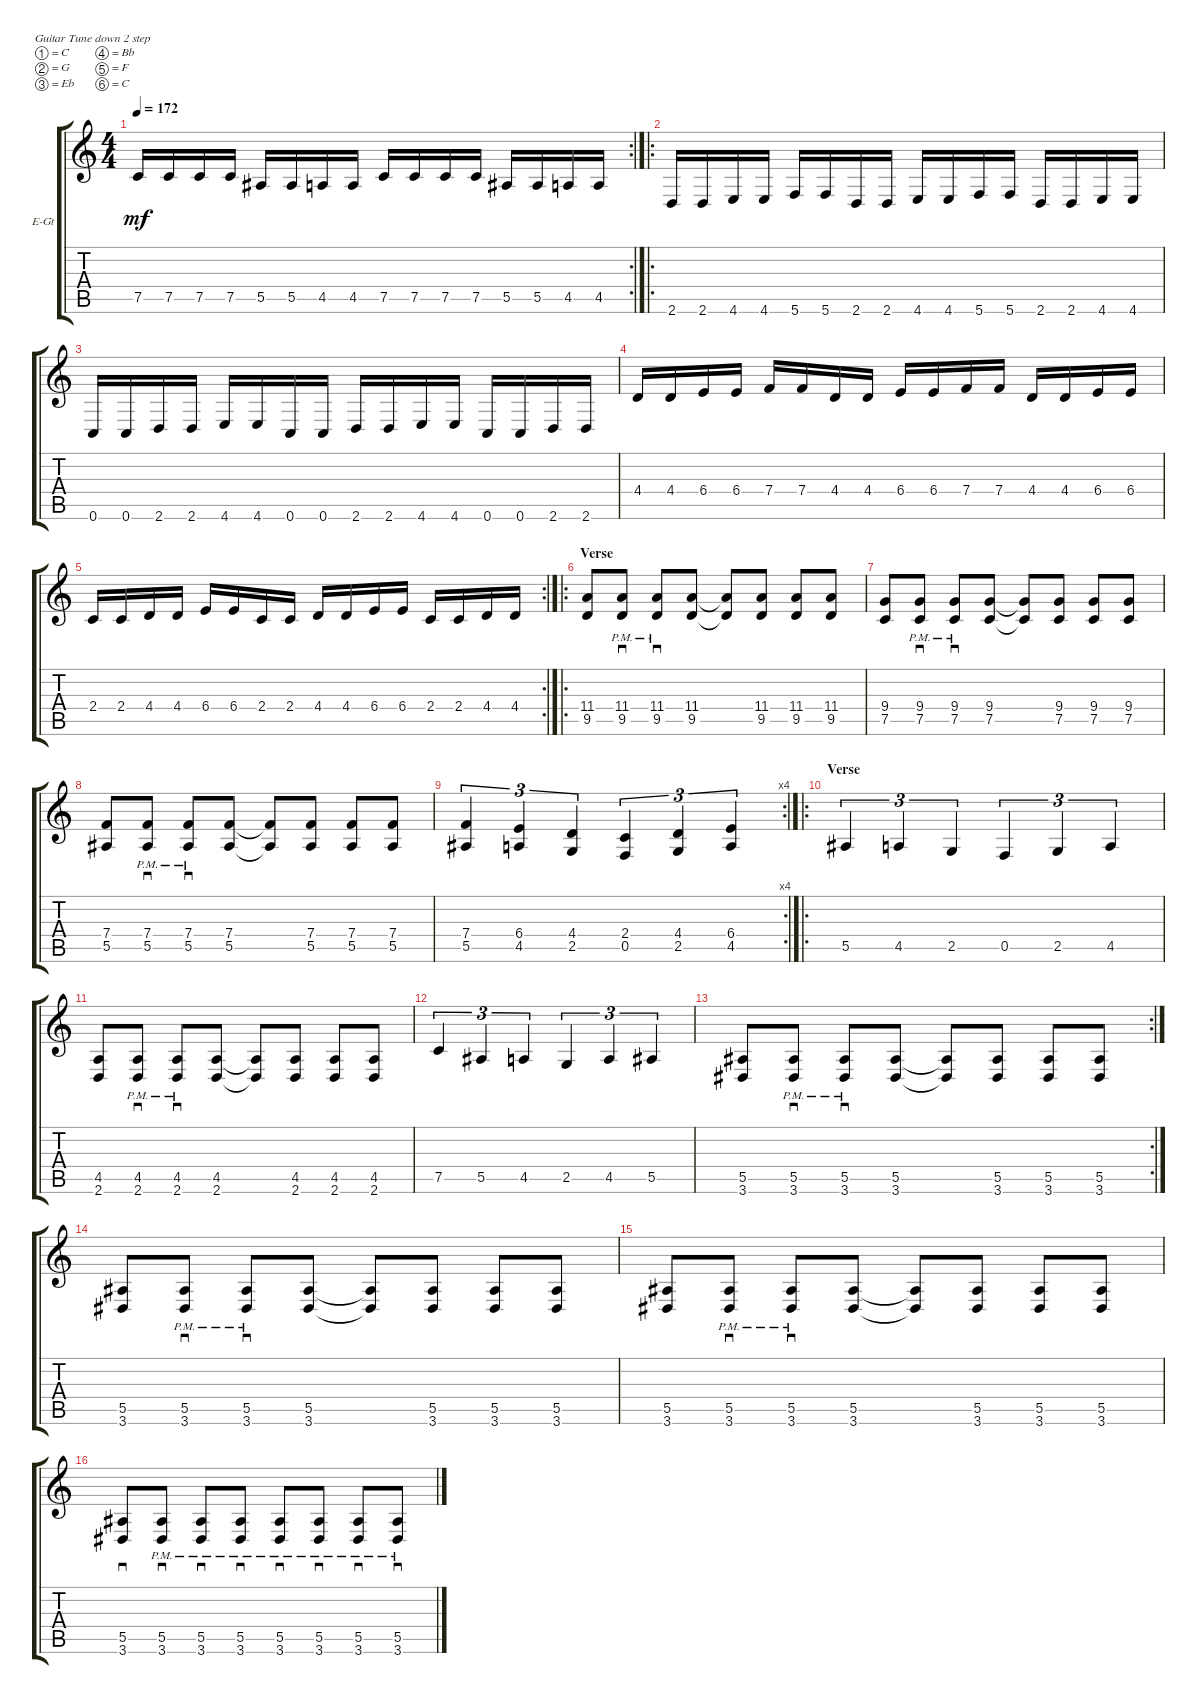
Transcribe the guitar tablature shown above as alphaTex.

\bracketExtendMode groupsimilarinstruments
\firstSystemTrackNameOrientation horizontal
\otherSystemsTrackNameOrientation horizontal
\track ("Rhythm Guitar" "E-Gt") {instrument distortionguitar}
\staff {score tabs}
\tuning (C4 G3 Eb3 Bb2 F2 C2)
\rc 2
\ts (4 4)
\tempo 172
\clef g2
\ks c
7.5.16{dy mf} 7.5.16 7.5.16 7.5.16 5.5{acc #}.16 5.5{acc #}.16 4.5.16 4.5.16 7.5.16 7.5.16 7.5.16 7.5.16 5.5{acc #}.16 5.5{acc #}.16 4.5.16 4.5.16 |
\ro
2.6.16 2.6.16 4.6.16 4.6.16 5.6.16 5.6.16 2.6.16 2.6.16 4.6.16 4.6.16 5.6.16 5.6.16 2.6.16 2.6.16 4.6.16 4.6.16 |
0.6.16 0.6.16 2.6.16 2.6.16 4.6.16 4.6.16 0.6.16 0.6.16 2.6.16 2.6.16 4.6.16 4.6.16 0.6.16 0.6.16 2.6.16 2.6.16 |
4.4.16 4.4.16 6.4.16 6.4.16 7.4.16 7.4.16 4.4.16 4.4.16 6.4.16 6.4.16 7.4.16 7.4.16 4.4.16 4.4.16 6.4.16 6.4.16 |
\rc 2
2.4.16 2.4.16 4.4.16 4.4.16 6.4.16 6.4.16 2.4.16 2.4.16 4.4.16 4.4.16 6.4.16 6.4.16 2.4.16 2.4.16 4.4.16 4.4.16 |
\ro
\section ("" "Verse")
(9.5 11.4).8 (9.5{pm} 11.4{pm}).8{sd} (9.5{pm} 11.4{pm}).8{sd} (9.5 11.4).8 (9.5{t} 11.4{t}).8 (9.5 11.4).8 (9.5 11.4).8 (9.5 11.4).8 |
(7.5 9.4).8 (7.5{pm} 9.4{pm}).8{sd} (7.5{pm} 9.4{pm}).8{sd} (7.5 9.4).8 (7.5{t} 9.4{t}).8 (7.5 9.4).8 (7.5 9.4).8 (7.5 9.4).8 |
(5.5{acc #} 7.4).8 (5.5{pm acc #} 7.4{pm}).8{sd} (5.5{pm acc #} 7.4{pm}).8{sd} (5.5{acc #} 7.4).8 (5.5{t acc #} 7.4{t}).8 (5.5{acc #} 7.4).8 (5.5{acc #} 7.4).8 (5.5{acc #} 7.4).8 |
\rc 4
(5.5{acc #} 7.4).4{tu (3 2)} (4.5 6.4).4{tu (3 2)} (2.5 4.4).4{tu (3 2)} (0.5 2.4).4{tu (3 2)} (2.5 4.4).4{tu (3 2)} (4.5 6.4).4{tu (3 2)} |
\ro
\section ("" "Verse")
5.5{acc #}.4{tu (3 2)} 4.5.4{tu (3 2)} 2.5.4{tu (3 2)} 0.5.4{tu (3 2)} 2.5.4{tu (3 2)} 4.5.4{tu (3 2)} |
(2.6 4.5).8 (2.6{pm} 4.5{pm}).8{sd} (2.6{pm} 4.5{pm}).8{sd} (2.6 4.5).8 (2.6{t} 4.5{t}).8 (2.6 4.5).8 (2.6 4.5).8 (2.6 4.5).8 |
7.5.4{tu (3 2)} 5.5{acc #}.4{tu (3 2)} 4.5.4{tu (3 2)} 2.5.4{tu (3 2)} 4.5.4{tu (3 2)} 5.5{acc #}.4{tu (3 2)} |
\rc 2
(3.6{acc #} 5.5{acc #}).8 (3.6{pm acc #} 5.5{pm acc #}).8{sd} (3.6{pm acc #} 5.5{pm acc #}).8{sd} (3.6{acc #} 5.5{acc #}).8 (3.6{t acc #} 5.5{t acc #}).8 (3.6{acc #} 5.5{acc #}).8 (3.6{acc #} 5.5{acc #}).8 (3.6{acc #} 5.5{acc #}).8 |
(3.6{acc #} 5.5{acc #}).8 (3.6{pm acc #} 5.5{pm acc #}).8{sd} (3.6{pm acc #} 5.5{pm acc #}).8{sd} (3.6{acc #} 5.5{acc #}).8 (3.6{t acc #} 5.5{t acc #}).8 (3.6{acc #} 5.5{acc #}).8 (3.6{acc #} 5.5{acc #}).8 (3.6{acc #} 5.5{acc #}).8 |
(3.6{acc #} 5.5{acc #}).8 (3.6{pm acc #} 5.5{pm acc #}).8{sd} (3.6{pm acc #} 5.5{pm acc #}).8{sd} (3.6{acc #} 5.5{acc #}).8 (3.6{t acc #} 5.5{t acc #}).8 (3.6{acc #} 5.5{acc #}).8 (3.6{acc #} 5.5{acc #}).8 (3.6{acc #} 5.5{acc #}).8 |
(3.6{acc #} 5.5{acc #}).8{sd} (3.6{pm acc #} 5.5{pm acc #}).8{sd} (3.6{pm acc #} 5.5{pm acc #}).8{sd} (3.6{pm acc #} 5.5{pm acc #}).8{sd} (3.6{pm acc #} 5.5{pm acc #}).8{sd} (3.6{pm acc #} 5.5{pm acc #}).8{sd} (3.6{pm acc #} 5.5{pm acc #}).8{sd} (3.6{pm acc #} 5.5{pm acc #}).8{sd}
